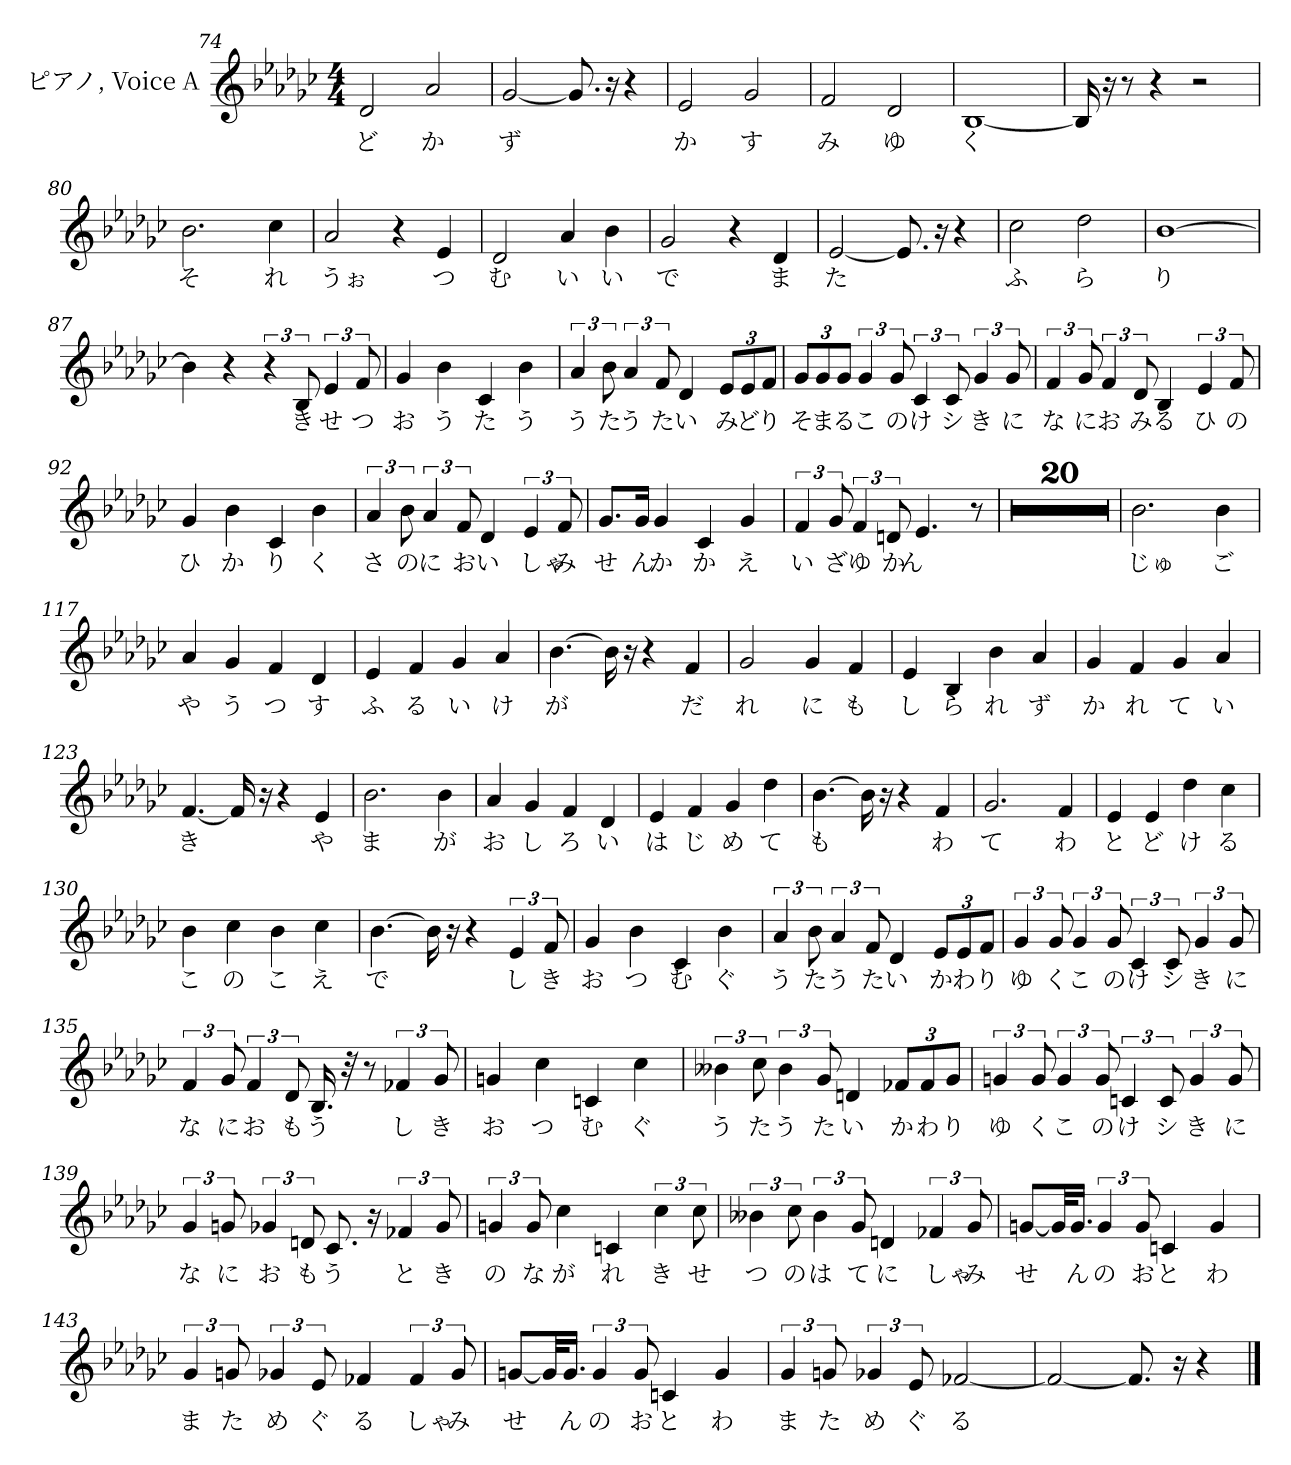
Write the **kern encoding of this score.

**kern	**text
*part1	*part1
*staff1	*staff1
*I"ピアノ, Voice A	*
*clefG2	*
*k[b-e-a-d-g-c-]	*
*M4/4	*
=74	=74
!	!LO:LY:b
2d-/	ど
!	!LO:LY:b
2a-/	か
=75	=75
!	!LO:LY:b
[2g-/	ず
8.g-/]	.
16r	.
4r	.
=76	=76
!	!LO:LY:b
2e-/	か
!	!LO:LY:b
2g-/	す
=77	=77
!	!LO:LY:b
2f/	み
!	!LO:LY:b
2d-/	ゆ
=78	=78
!	!LO:LY:b
[1B-	く
=79	=79
16B-/]	.
16r	.
8r	.
4r	.
2r	.
=80	=80
!	!LO:LY:b
2.b-\	そ
!	!LO:LY:b
4cc-\	れ
=81	=81
!	!LO:LY:b
2a-/	うぉ
4r	.
!	!LO:LY:b
4e-/	つ
=82	=82
!	!LO:LY:b
2d-/	む
!	!LO:LY:b
4a-/	い
!	!LO:LY:b
4b-\	い
!!LO:LB:g=z
=83	=83
!	!LO:LY:b
2g-/	で
4r	.
!	!LO:LY:b
4d-/	ま
=84	=84
!	!LO:LY:b
[2e-/	た
8.e-/]	.
16r	.
4r	.
=85	=85
!	!LO:LY:b
2cc-\	ふ
!	!LO:LY:b
2dd-\	ら
=86	=86
!	!LO:LY:b
[1b-	り
=87	=87
4b-\]	.
4r	.
6r	.
!	!LO:LY:b
12B-/	き
!	!LO:LY:b
6e-/	せ
!	!LO:LY:b
12f/	つ
=88	=88
!	!LO:LY:b
4g-/	お
!	!LO:LY:b
4b-\	う
!	!LO:LY:b
4c-/	た
!	!LO:LY:b
4b-\	う
=89	=89
!	!LO:LY:b
6a-/	う
!	!LO:LY:b
12b-\	た
!	!LO:LY:b
6a-/	う
!	!LO:LY:b
12f/	た
!	!LO:LY:b
4d-/	い
*Xbrackettup	*
!	!LO:LY:b
12e-/L	み
!	!LO:LY:b
12e-/	ど
!	!LO:LY:b
12f/J	り
!!LO:LB:g=z
=90	=90
!	!LO:LY:b
12g-/L	そ
!	!LO:LY:b
12g-/	ま
!	!LO:LY:b
12g-/J	る
*brackettup	*
!	!LO:LY:b
6g-/	こ
!	!LO:LY:b
12g-/	の
!	!LO:LY:b
6c-/	け
!	!LO:LY:b
12c-/	シ
!	!LO:LY:b
6g-/	き
!	!LO:LY:b
12g-/	に
=91	=91
!	!LO:LY:b
6f/	な
!	!LO:LY:b
12g-/	に
!	!LO:LY:b
6f/	お
!	!LO:LY:b
12d-/	み
!	!LO:LY:b
4B-/	る
!	!LO:LY:b
6e-/	ひ
!	!LO:LY:b
12f/	の
=92	=92
!	!LO:LY:b
4g-/	ひ
!	!LO:LY:b
4b-\	か
!	!LO:LY:b
4c-/	り
!	!LO:LY:b
4b-\	く
=93	=93
!	!LO:LY:b
6a-/	さ
!	!LO:LY:b
12b-\	の
!	!LO:LY:b
6a-/	に
!	!LO:LY:b
12f/	お
!	!LO:LY:b
4d-/	い
!	!LO:LY:b
6e-/	しゃ
!	!LO:LY:b
12f/	み
!!LO:LB:g=z
=94	=94
!	!LO:LY:b
8.g-/L	せ
!	!LO:LY:b
16g-/Jk	ん
!	!LO:LY:b
4g-/	か
!	!LO:LY:b
4c-/	か
!	!LO:LY:b
4g-/	え
=95	=95
!	!LO:LY:b
6f/	い
!	!LO:LY:b
12g-/	ざ
!	!LO:LY:b
6f/	ゆ
!	!LO:LY:b
12dn/	か
!	!LO:LY:b
4.e-/	ん
8r	.
=96	=96
1r	.
=97	=97
1r	.
=98	=98
1r	.
=99	=99
1r	.
=100	=100
1r	.
=101	=101
1r	.
=102	=102
1r	.
=103	=103
1r	.
=104	=104
1r	.
=105	=105
1r	.
!!LO:LB:g=z
=106	=106
1r	.
=107	=107
1r	.
=108	=108
1r	.
=109	=109
1r	.
=110	=110
1r	.
=111	=111
1r	.
=112	=112
1r	.
=113	=113
1r	.
=114	=114
1r	.
=115	=115
1r	.
=116	=116
!	!LO:LY:b
2.b-\	じゅ
!	!LO:LY:b
4b-\	ご
=117	=117
!	!LO:LY:b
4a-/	や
!	!LO:LY:b
4g-/	う
!	!LO:LY:b
4f/	つ
!	!LO:LY:b
4d-/	す
=118	=118
!	!LO:LY:b
4e-/	ふ
!	!LO:LY:b
4f/	る
!	!LO:LY:b
4g-/	い
!	!LO:LY:b
4a-/	け
!!LO:LB:g=z
=119	=119
!	!LO:LY:b
[4.b-\	が
16b-\]	.
16r	.
4r	.
!	!LO:LY:b
4f/	だ
=120	=120
!	!LO:LY:b
2g-/	れ
!	!LO:LY:b
4g-/	に
!	!LO:LY:b
4f/	も
=121	=121
!	!LO:LY:b
4e-/	し
!	!LO:LY:b
4B-/	ら
!	!LO:LY:b
4b-\	れ
!	!LO:LY:b
4a-/	ず
=122	=122
!	!LO:LY:b
4g-/	か
!	!LO:LY:b
4f/	れ
!	!LO:LY:b
4g-/	て
!	!LO:LY:b
4a-/	い
=123	=123
!	!LO:LY:b
[4.f/	き
16f/]	.
16r	.
4r	.
!	!LO:LY:b
4e-/	や
=124	=124
!	!LO:LY:b
2.b-\	ま
!	!LO:LY:b
4b-\	が
=125	=125
!	!LO:LY:b
4a-/	お
!	!LO:LY:b
4g-/	し
!	!LO:LY:b
4f/	ろ
!	!LO:LY:b
4d-/	い
!!LO:LB:g=z
=126	=126
!	!LO:LY:b
4e-/	は
!	!LO:LY:b
4f/	じ
!	!LO:LY:b
4g-/	め
!	!LO:LY:b
4dd-\	て
=127	=127
!	!LO:LY:b
[4.b-\	も
16b-\]	.
16r	.
4r	.
!	!LO:LY:b
4f/	わ
=128	=128
!	!LO:LY:b
2.g-/	て
!	!LO:LY:b
4f/	わ
=129	=129
!	!LO:LY:b
4e-/	と
!	!LO:LY:b
4e-/	ど
!	!LO:LY:b
4dd-\	け
!	!LO:LY:b
4cc-\	る
=130	=130
!	!LO:LY:b
4b-\	こ
!	!LO:LY:b
4cc-\	の
!	!LO:LY:b
4b-\	こ
!	!LO:LY:b
4cc-\	え
=131	=131
!	!LO:LY:b
[4.b-\	で
16b-\]	.
16r	.
4r	.
!	!LO:LY:b
6e-/	し
!	!LO:LY:b
12f/	き
=132	=132
!	!LO:LY:b
4g-/	お
!	!LO:LY:b
4b-\	つ
!	!LO:LY:b
4c-/	む
!	!LO:LY:b
4b-\	ぐ
!!LO:LB:g=z
=133	=133
!	!LO:LY:b
6a-/	う
!	!LO:LY:b
12b-\	た
!	!LO:LY:b
6a-/	う
!	!LO:LY:b
12f/	た
!	!LO:LY:b
4d-/	い
*Xbrackettup	*
!	!LO:LY:b
12e-/L	か
!	!LO:LY:b
12e-/	わ
!	!LO:LY:b
12f/J	り
=134	=134
*brackettup	*
!	!LO:LY:b
6g-/	ゆ
!	!LO:LY:b
12g-/	く
!	!LO:LY:b
6g-/	こ
!	!LO:LY:b
12g-/	の
!	!LO:LY:b
6c-/	け
!	!LO:LY:b
12c-/	シ
!	!LO:LY:b
6g-/	き
!	!LO:LY:b
12g-/	に
=135	=135
!	!LO:LY:b
6f/	な
!	!LO:LY:b
12g-/	に
!	!LO:LY:b
6f/	お
!	!LO:LY:b
12d-/	も
!	!LO:LY:b
16.B-/	う
32r	.
8r	.
!	!LO:LY:b
6f-X/	し
!	!LO:LY:b
12g-/	き
=136	=136
!	!LO:LY:b
4gn/	お
!	!LO:LY:b
4cc-\	つ
!	!LO:LY:b
4cn/	む
!	!LO:LY:b
4cc-\	ぐ
!!LO:LB:g=z
=137	=137
!	!LO:LY:b
6b--X\	う
!	!LO:LY:b
12cc-\	た
!	!LO:LY:b
6b--\	う
!	!LO:LY:b
12g-/	た
!	!LO:LY:b
4dn/	い
*Xbrackettup	*
!	!LO:LY:b
12f-X/L	か
!	!LO:LY:b
12f-/	わ
!	!LO:LY:b
12g-/J	り
=138	=138
*brackettup	*
!	!LO:LY:b
6gn/	ゆ
!	!LO:LY:b
12g/	く
!	!LO:LY:b
6g/	こ
!	!LO:LY:b
12g/	の
!	!LO:LY:b
6cn/	け
!	!LO:LY:b
12c/	シ
!	!LO:LY:b
6g/	き
!	!LO:LY:b
12g/	に
=139	=139
!	!LO:LY:b
6g-/	な
!	!LO:LY:b
12gn/	に
!	!LO:LY:b
6g-X/	お
!	!LO:LY:b
12dn/	も
!	!LO:LY:b
8.c-/	う
16r	.
!	!LO:LY:b
6f-X/	と
!	!LO:LY:b
12g-/	き
!!LO:LB:g=z
=140	=140
!	!LO:LY:b
6gn/	の
!	!LO:LY:b
12g/	な
!	!LO:LY:b
4cc-\	が
!	!LO:LY:b
4cn/	れ
!	!LO:LY:b
6cc-\	き
!	!LO:LY:b
12cc-\	せ
=141	=141
!	!LO:LY:b
6b--X\	つ
!	!LO:LY:b
12cc-\	の
!	!LO:LY:b
6b--\	は
!	!LO:LY:b
12g-/	て
!	!LO:LY:b
4dn/	に
!	!LO:LY:b
6f-X/	しゃ
!	!LO:LY:b
12g-/	み
=142	=142
!	!LO:LY:b
[8gn/L	せ
32g/KL]	.
!	!LO:LY:b
16.g/JJ	ん
!	!LO:LY:b
6g/	の
!	!LO:LY:b
12g/	お
!	!LO:LY:b
4cn/	と
!	!LO:LY:b
4g/	わ
!!LO:PB:g=z
=143	=143
!	!LO:LY:b
6g-/	ま
!	!LO:LY:b
12gn/	た
!	!LO:LY:b
6g-X/	め
!	!LO:LY:b
12e-/	ぐ
!	!LO:LY:b
4f-X/	る
!	!LO:LY:b
6f-/	しゃ
!	!LO:LY:b
12g-/	み
=144	=144
!	!LO:LY:b
[8gn/L	せ
32g/KL]	.
!	!LO:LY:b
16.g/JJ	ん
!	!LO:LY:b
6g/	の
!	!LO:LY:b
12g/	お
!	!LO:LY:b
4cn/	と
!	!LO:LY:b
4g/	わ
=145	=145
!	!LO:LY:b
6g-/	ま
!	!LO:LY:b
12gn/	た
!	!LO:LY:b
6g-X/	め
!	!LO:LY:b
12e-/	ぐ
!	!LO:LY:b
[2f-X/	る
=146	=146
2f-/_	.
8.f-/]	.
16r	.
4r	.
==	==
*-	*-
